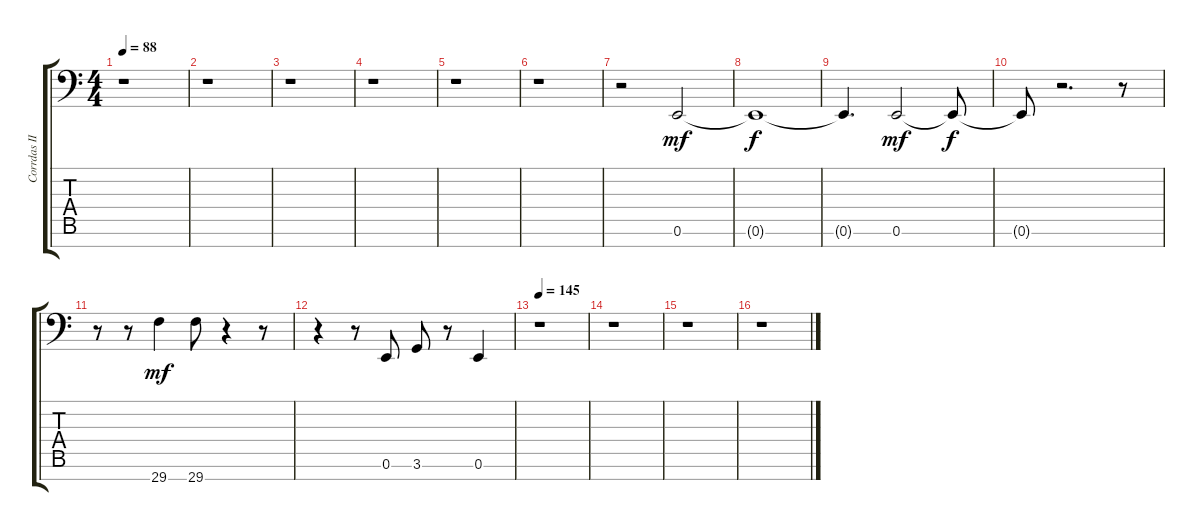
\track ("Corrdas III" "Corrdas II") {instrument stringensemble1}
\staff {score tabs}
\tuning (E4 B3 G3 D3 A2 E2 C-1) {hide}
\ts (4 4)
\tempo 88
\clef f4
\ks c
r.1{dy mf} |
r.1 |
r.1 |
r.1 |
r.1 |
r.1 |
r.2 0.6.2{volume 12 balance 13} |
0.6{t}.1{dy f} |
0.6{t}.4{d} 0.6.2{dy mf volume 12 balance 13} 0.6{t}.8{dy f} |
0.6{t}.8 r.2{d} r.8 |
r.8 r.8{volume 12 balance 13 instrument pizzicatostrings} 29.7.4{dy mf volume 12 balance 13} 29.7.8 r.4{volume 12 balance 13} r.8 |
r.4{volume 12 balance 13} r.8 0.6.8{volume 12 balance 13} 3.6.8 r.8 0.6.4{volume 12 balance 13} |
\tempo 145
r.1 |
r.1 |
r.1 |
r.1
